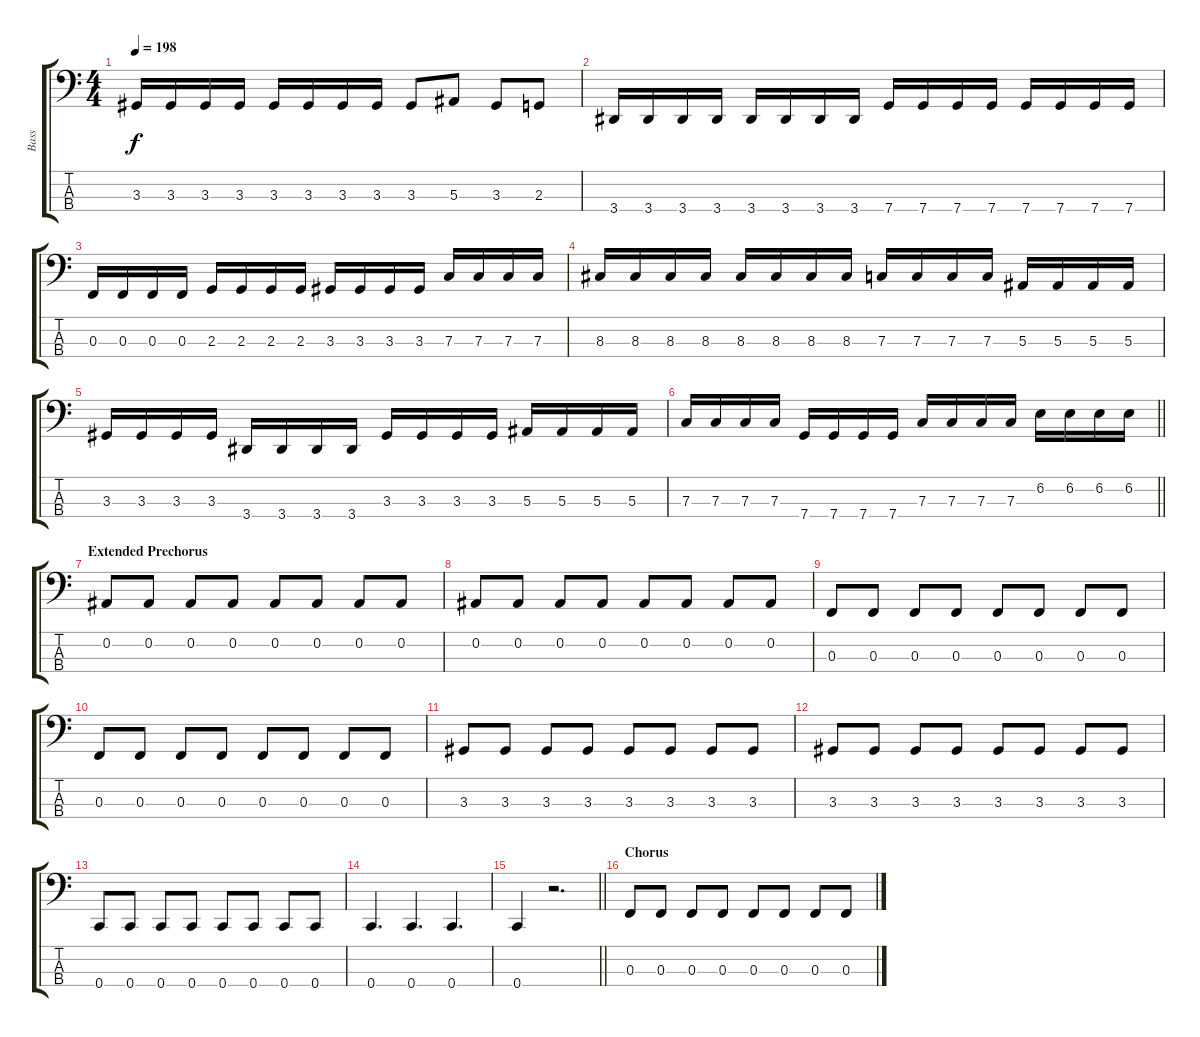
\track ("Bass" "Bass") {instrument electricbasspick}
\staff {score tabs}
\tuning (Eb2 Bb1 F1 C1) {hide}
\ts (4 4)
\tempo 198
\clef f4
\ks c
3.3.16{dy f} 3.3.16 3.3.16 3.3.16 3.3.16 3.3.16 3.3.16 3.3.16 3.3.8 5.3.8 3.3.8 2.3.8 |
3.4.16 3.4.16 3.4.16 3.4.16 3.4.16 3.4.16 3.4.16 3.4.16 7.4.16 7.4.16 7.4.16 7.4.16 7.4.16 7.4.16 7.4.16 7.4.16 |
0.3.16 0.3.16 0.3.16 0.3.16 2.3.16 2.3.16 2.3.16 2.3.16 3.3.16 3.3.16 3.3.16 3.3.16 7.3.16 7.3.16 7.3.16 7.3.16 |
8.3.16 8.3.16 8.3.16 8.3.16 8.3.16 8.3.16 8.3.16 8.3.16 7.3.16 7.3.16 7.3.16 7.3.16 5.3.16 5.3.16 5.3.16 5.3.16 |
3.3.16 3.3.16 3.3.16 3.3.16 3.4.16 3.4.16 3.4.16 3.4.16 3.3.16 3.3.16 3.3.16 3.3.16 5.3.16 5.3.16 5.3.16 5.3.16 |
\barLineRight lightlight
7.3.16 7.3.16 7.3.16 7.3.16 7.4.16 7.4.16 7.4.16 7.4.16 7.3.16 7.3.16 7.3.16 7.3.16 6.2.16 6.2.16 6.2.16 6.2.16 |
\section ("" "Extended Prechorus")
0.2.8 0.2.8 0.2.8 0.2.8 0.2.8 0.2.8 0.2.8 0.2.8 |
0.2.8 0.2.8 0.2.8 0.2.8 0.2.8 0.2.8 0.2.8 0.2.8 |
0.3.8 0.3.8 0.3.8 0.3.8 0.3.8 0.3.8 0.3.8 0.3.8 |
0.3.8 0.3.8 0.3.8 0.3.8 0.3.8 0.3.8 0.3.8 0.3.8 |
3.3.8 3.3.8 3.3.8 3.3.8 3.3.8 3.3.8 3.3.8 3.3.8 |
3.3.8 3.3.8 3.3.8 3.3.8 3.3.8 3.3.8 3.3.8 3.3.8 |
0.4.8 0.4.8 0.4.8 0.4.8 0.4.8 0.4.8 0.4.8 0.4.8 |
0.4.4{d} 0.4.4{d} 0.4.4{d} |
\barLineRight lightlight
0.4.4 r.2{d} |
\section ("" "Chorus")
0.3.8 0.3.8 0.3.8 0.3.8 0.3.8 0.3.8 0.3.8 0.3.8
